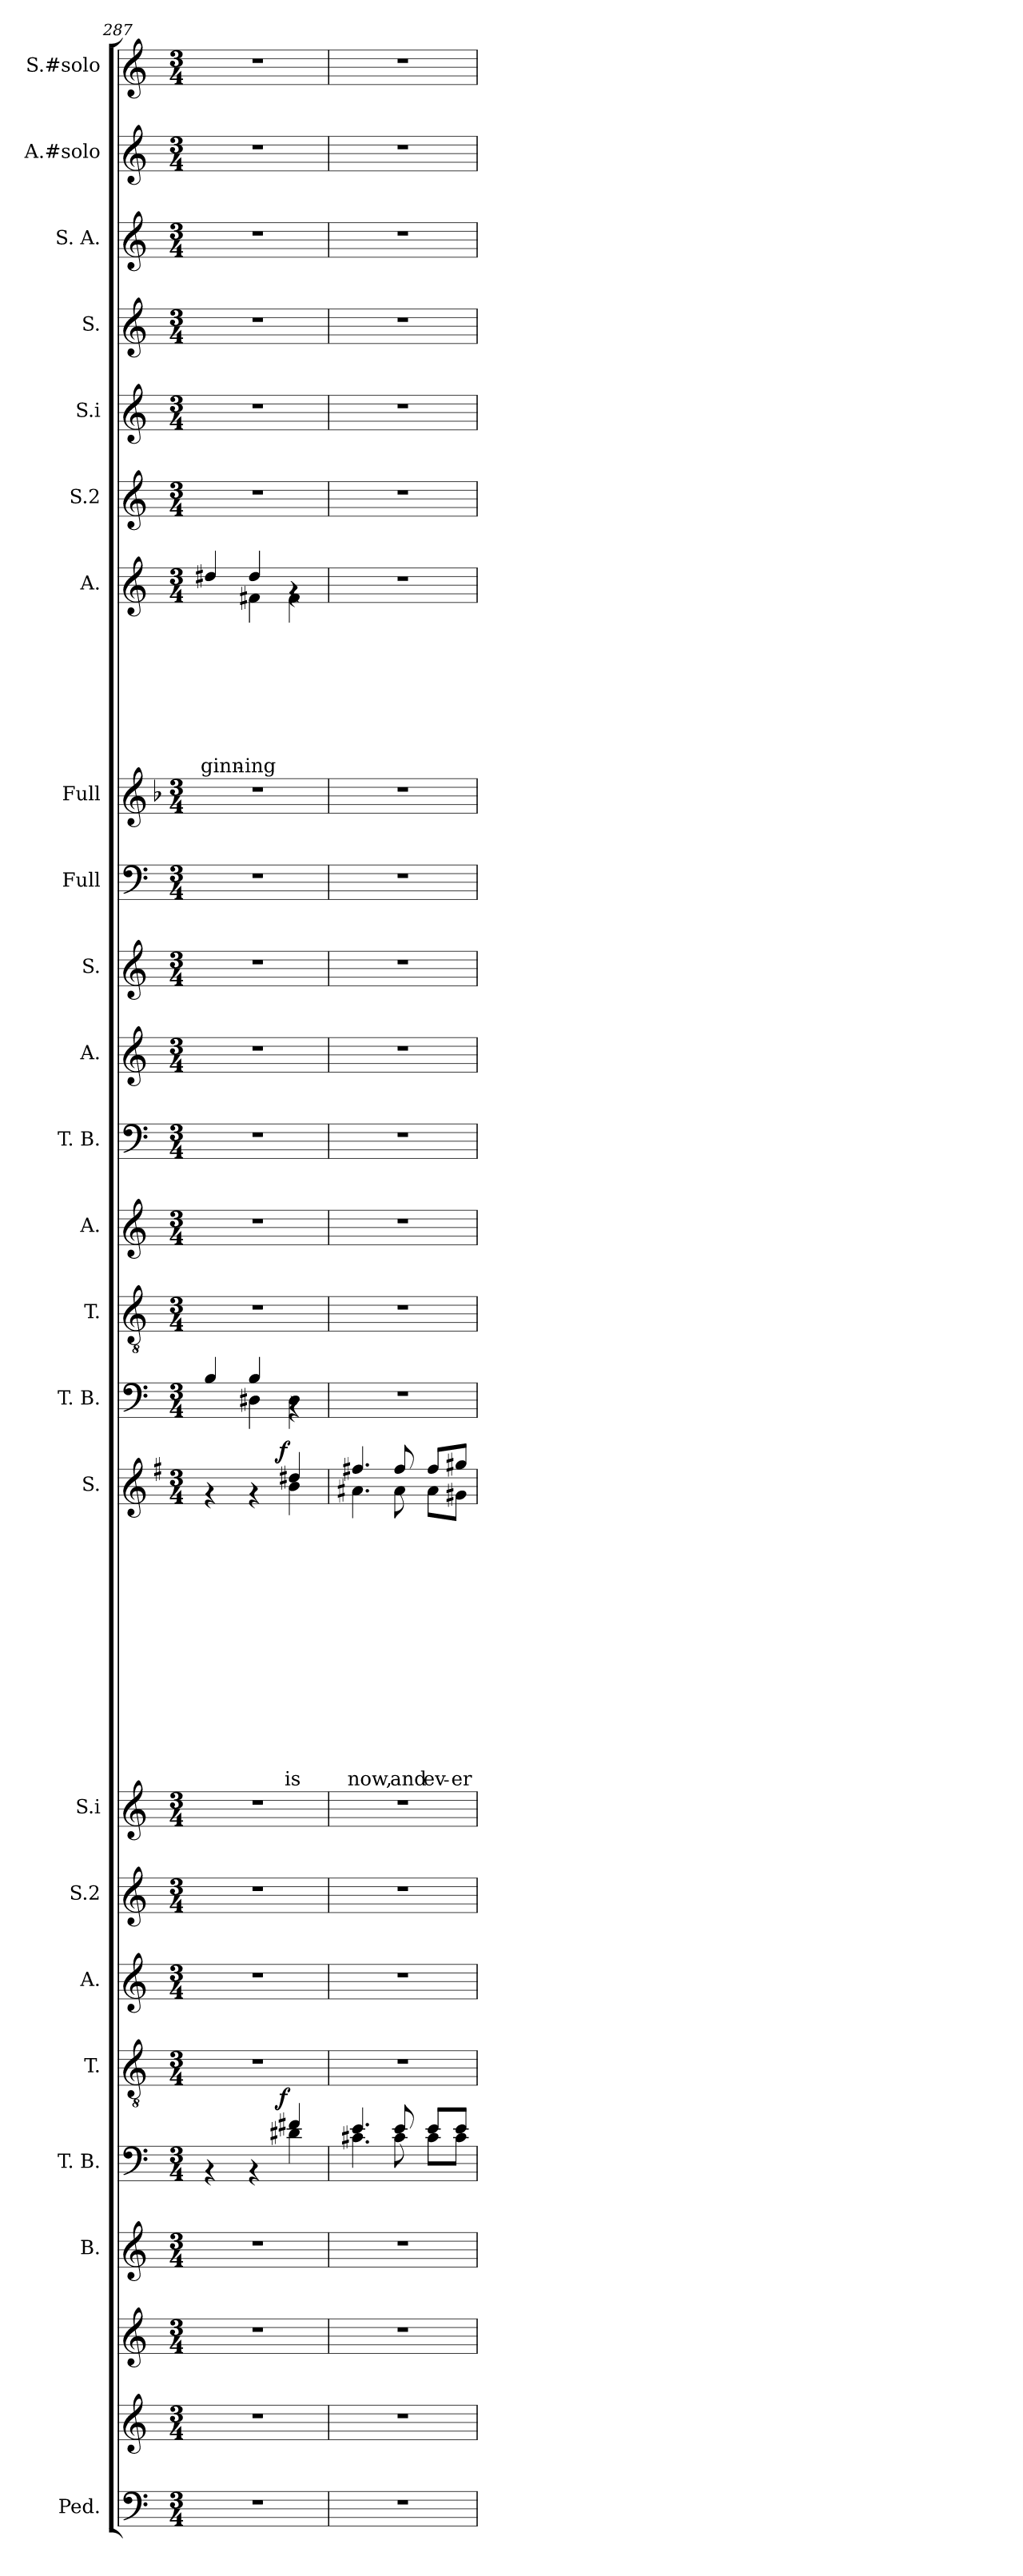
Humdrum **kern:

**kern	**kern	**kern	**kern	**kern	**dynam	**kern	**kern	**kern	**kern	**kern	**text	**text	**text	**text	**text	**text	**text	**text	**text	**text	**text	**text	**text	**text	**dynam	**kern	**kern	**kern	**kern	**kern	**kern	**kern	**kern	**kern	**text	**text	**text	**text	**text	**text	**text	**text	**kern	**kern	**kern	**kern	**kern	**kern
*part25	*part24	*part23	*part22	*part21	*part21	*part20	*part19	*part18	*part17	*part16	*part16	*part16	*part16	*part16	*part16	*part16	*part16	*part16	*part16	*part16	*part16	*part16	*part16	*part16	*part16	*part15	*part14	*part13	*part12	*part11	*part10	*part9	*part8	*part7	*part7	*part7	*part7	*part7	*part7	*part7	*part7	*part7	*part6	*part5	*part4	*part3	*part2	*part1
*staff25	*staff24	*staff23	*staff22	*staff21	*staff21	*staff20	*staff19	*staff18	*staff17	*staff16	*staff16	*staff16	*staff16	*staff16	*staff16	*staff16	*staff16	*staff16	*staff16	*staff16	*staff16	*staff16	*staff16	*staff16	*staff16	*staff15	*staff14	*staff13	*staff12	*staff11	*staff10	*staff9	*staff8	*staff7	*staff7	*staff7	*staff7	*staff7	*staff7	*staff7	*staff7	*staff7	*staff6	*staff5	*staff4	*staff3	*staff2	*staff1
*I"Ped.	*	*	*I"B.	*I"T. B.	*	*I"T.	*I"A.	*I"S.2	*I"S.i	*I"S.	*	*	*	*	*	*	*	*	*	*	*	*	*	*	*	*I"T. B.	*I"T.	*I"A.	*I"T. B.	*I"A.	*I"S.	*I"Full	*I"Full	*I"A.	*	*	*	*	*	*	*	*	*I"S.2	*I"S.i	*I"S.	*I"S. A.	*I"A.#solo	*I"S.#solo
*I'Ped.	*	*	*	*I'T. B.	*	*I'T.	*I'A.	*I'S.2	*I'S.i	*I'S.	*	*	*	*	*	*	*	*	*	*	*	*	*	*	*	*I'T. B.	*I'T.	*	*I'T. B.	*I'A.	*I'S.	*	*	*I'A.	*	*	*	*	*	*	*	*	*I'S.2	*I'S.i	*I'S.	*I'S. A.	*I'A.#solo	*I'S.#solo
*clefF4	*clefG2	*clefG2	*clefG2	*clefF4	*	*clefGv2	*clefG2	*clefG2	*clefG2	*clefG2	*	*	*	*	*	*	*	*	*	*	*	*	*	*	*	*clefF4	*clefGv2	*clefG2	*clefF4	*clefG2	*clefG2	*clefF4	*clefG2	*clefG2	*	*	*	*	*	*	*	*	*clefG2	*clefG2	*clefG2	*clefG2	*clefG2	*clefG2
*	*	*	*	*	*	*	*	*	*	*	*	*	*	*	*	*	*	*	*	*	*	*	*	*	*	*	*	*	*	*	*	*	*ITrd3c5	*	*	*	*	*	*	*	*	*	*	*	*	*	*	*
*k[]	*k[]	*k[]	*k[]	*k[]	*	*k[]	*k[]	*k[]	*k[]	*k[f#]	*	*	*	*	*	*	*	*	*	*	*	*	*	*	*	*k[]	*k[]	*k[]	*k[]	*k[]	*k[]	*k[]	*k[]	*k[]	*	*	*	*	*	*	*	*	*k[]	*k[]	*k[]	*k[]	*k[]	*k[]
*C:	*C:	*C:	*C:	*C:	*	*C:	*C:	*C:	*C:	*G:	*	*	*	*	*	*	*	*	*	*	*	*	*	*	*	*C:	*C:	*C:	*C:	*C:	*C:	*C:	*C:	*C:	*	*	*	*	*	*	*	*	*C:	*C:	*C:	*C:	*C:	*C:
*M3/4	*M3/4	*M3/4	*M3/4	*M3/4	*	*M3/4	*M3/4	*M3/4	*M3/4	*M3/4	*	*	*	*	*	*	*	*	*	*	*	*	*	*	*	*M3/4	*M3/4	*M3/4	*M3/4	*M3/4	*M3/4	*M3/4	*M3/4	*M3/4	*	*	*	*	*	*	*	*	*M3/4	*M3/4	*M3/4	*M3/4	*M3/4	*M3/4
=287	=287	=287	=287	=287	=287	=287	=287	=287	=287	=287	=287	=287	=287	=287	=287	=287	=287	=287	=287	=287	=287	=287	=287	=287	=287	=287	=287	=287	=287	=287	=287	=287	=287	=287	=287	=287	=287	=287	=287	=287	=287	=287	=287	=287	=287	=287	=287	=287
*	*	*	*	*^	*	*	*	*	*	*^	*	*	*	*	*	*	*	*	*	*	*	*	*	*	*	*^	*	*	*	*	*	*	*	*	*	*	*	*	*	*	*	*	*	*	*	*	*	*
!	!	!	!	!	!	!	!	!	!	!	!	!	!	!	!	!	!	!	!	!	!	!	!	!	!	!	!	!	!	!	!	!	!	!	!	!	!	!	!	!	!	!	!	!	!LO:LY:b	!	!	!	!	!	!
*	*	*	*	*	*^	*	*	*	*	*	*	*^	*	*	*	*	*	*	*	*	*	*	*	*	*	*	*	*	*	*	*	*	*	*	*	*	*^	*	*	*	*	*	*	*	*	*	*	*	*	*	*
2.r	2.r	2.r	2.r	4rAA	2ryy	4...ryy	.	2.r	2.r	2.r	2.r	4rf	2ryy	4...ryy	.	.	.	.	.	.	.	.	.	.	.	.	.	.	.	4B/	4ryy	2.r	2.r	2.r	2.r	2.r	2.r	2.r	4dd#X/	4ryy	.	.	.	.	.	.	.	-ginn-	2.r	2.r	2.r	2.r	2.r	2.r
!	!	!	!	!	!	!	!	!	!	!	!	!	!	!	!	!	!	!	!	!	!	!	!	!	!	!	!	!	!	!	!	!	!	!	!	!	!	!	!	!	!	!	!	!	!	!	!	!LO:LY:b	!	!	!	!	!	!
.	.	.	.	4rAA	.	.	.	.	.	.	.	4rf	.	.	.	.	.	.	.	.	.	.	.	.	.	.	.	.	.	4D#X\	4B/	.	.	.	.	.	.	.	4f#X\	4dd#/	.	.	.	.	.	.	.	-ing	.	.	.	.	.	.
!	!	!	!	!	!	!	!LO:DY:a	!	!	!	!	!	!	!	!	!	!	!	!	!	!	!	!	!	!	!	!	!	!LO:DY:a	!	!	!	!	!	!	!	!	!	!	!	!	!	!	!	!	!	!	!	!	!	!	!	!	!
.	.	.	.	.	.	4ryy	f	.	.	.	.	.	.	4ryy	.	.	.	.	.	.	.	.	.	.	.	.	.	.	f	.	.	.	.	.	.	.	.	.	.	.	.	.	.	.	.	.	.	.	.	.	.	.	.	.
!	!	!	!	!	!	!	!	!	!	!	!	!	!	!	!	!	!	!	!	!	!	!	!	!	!	!	!	!LO:LY:b	!	!	!	!	!	!	!	!	!	!	!	!	!	!	!	!	!	!	!	!	!	!	!	!	!	!
.	.	.	.	4f#X/	4d#X\	.	.	.	.	.	.	4dd#X/	4b\	.	.	.	.	.	.	.	.	.	.	.	.	.	.	is	.	4D#\	4rAA	.	.	.	.	.	.	.	4f#\	4rf	.	.	.	.	.	.	.	.	.	.	.	.	.	.
.	.	.	.	.	.	32ryy	.	.	.	.	.	.	.	32ryy	.	.	.	.	.	.	.	.	.	.	.	.	.	.	.	.	.	.	.	.	.	.	.	.	.	.	.	.	.	.	.	.	.	.	.	.	.	.	.	.
=288	=288	=288	=288	=288	=288	=288	=288	=288	=288	=288	=288	=288	=288	=288	=288	=288	=288	=288	=288	=288	=288	=288	=288	=288	=288	=288	=288	=288	=288	=288	=288	=288	=288	=288	=288	=288	=288	=288	=288	=288	=288	=288	=288	=288	=288	=288	=288	=288	=288	=288	=288	=288	=288	=288
!	!	!	!	!	!	!	!	!	!	!	!	!	!	!	!	!	!	!	!	!	!	!	!	!	!	!	!	!LO:LY:b	!	!	!	!	!	!	!	!	!	!	!	!	!	!	!	!	!	!	!	!	!	!	!	!	!	!
*	*	*	*	*	*	*	*	*	*	*	*	*	*v	*v	*	*	*	*	*	*	*	*	*	*	*	*	*	*	*	*	*	*	*	*	*	*	*	*	*v	*v	*	*	*	*	*	*	*	*	*	*	*	*	*	*
*	*	*	*	*	*v	*v	*	*	*	*	*	*	*	*	*	*	*	*	*	*	*	*	*	*	*	*	*	*	*v	*v	*	*	*	*	*	*	*	*	*	*	*	*	*	*	*	*	*	*	*	*	*	*
2.r	2.r	2.r	2.r	4.e/	4.c#X\	.	2.r	2.r	2.r	2.r	4.ff#X/	4.a#X\	.	.	.	.	.	.	.	.	.	.	.	.	.	now,	.	2.r	2.r	2.r	2.r	2.r	2.r	2.r	2.r	2.r	.	.	.	.	.	.	.	.	2.r	2.r	2.r	2.r	2.r	2.r
!	!	!	!	!	!	!	!	!	!	!	!	!	!	!	!	!	!	!	!	!	!	!	!	!	!	!LO:LY:b	!	!	!	!	!	!	!	!	!	!	!	!	!	!	!	!	!	!	!	!	!	!	!	!
.	.	.	.	8e/	8c#\	.	.	.	.	.	8ff#/	8a#\	.	.	.	.	.	.	.	.	.	.	.	.	.	and	.	.	.	.	.	.	.	.	.	.	.	.	.	.	.	.	.	.	.	.	.	.	.	.
!	!	!	!	!	!	!	!	!	!	!	!	!	!	!	!	!	!	!	!	!	!	!	!	!	!	!LO:LY:b	!	!	!	!	!	!	!	!	!	!	!	!	!	!	!	!	!	!	!	!	!	!	!	!
.	.	.	.	8e/L	8c#\L	.	.	.	.	.	8ff#/L	8a#\L	.	.	.	.	.	.	.	.	.	.	.	.	.	ev-	.	.	.	.	.	.	.	.	.	.	.	.	.	.	.	.	.	.	.	.	.	.	.	.
!	!	!	!	!	!	!	!	!	!	!	!	!	!	!	!	!	!	!	!	!	!	!	!	!	!	!LO:LY:b	!	!	!	!	!	!	!	!	!	!	!	!	!	!	!	!	!	!	!	!	!	!	!	!
.	.	.	.	8e/J	8c#\J	.	.	.	.	.	8gg#X/J	8g#X\J	.	.	.	.	.	.	.	.	.	.	.	.	.	-er	.	.	.	.	.	.	.	.	.	.	.	.	.	.	.	.	.	.	.	.	.	.	.	.
*	*	*	*	*v	*v	*	*	*	*	*	*v	*v	*	*	*	*	*	*	*	*	*	*	*	*	*	*	*	*	*	*	*	*	*	*	*	*	*	*	*	*	*	*	*	*	*	*	*	*	*	*
=	=	=	=	=	=	=	=	=	=	=	=	=	=	=	=	=	=	=	=	=	=	=	=	=	=	=	=	=	=	=	=	=	=	=	=	=	=	=	=	=	=	=	=	=	=	=	=	=
*-	*-	*-	*-	*-	*-	*-	*-	*-	*-	*-	*-	*-	*-	*-	*-	*-	*-	*-	*-	*-	*-	*-	*-	*-	*-	*-	*-	*-	*-	*-	*-	*-	*-	*-	*-	*-	*-	*-	*-	*-	*-	*-	*-	*-	*-	*-	*-	*-
